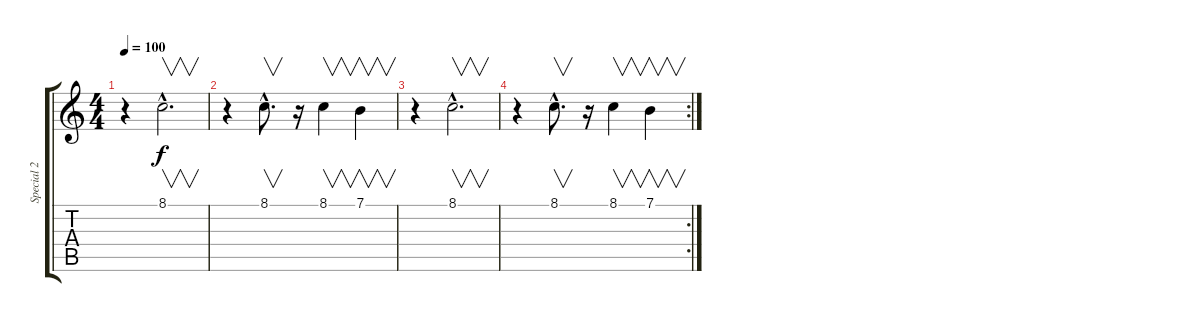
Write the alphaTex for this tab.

\track ("Special 2" "Special 2") {instrument tubularbells}
\staff {score tabs}
\tuning (E4 B3 G3 D3 A2 E2) {hide}
\ts (4 4)
\section ("" "")
\tempo 100
\clef g2
\ks c
r.4{dy f} 8.1{hac}.2{v d} |
r.4 8.1{hac}.8{v d} r.16 8.1.4{v} 7.1.4{v} |
r.4 8.1{hac}.2{v d} |
\rc 2
r.4 8.1{hac}.8{v d} r.16 8.1.4{v} 7.1.4{v}
